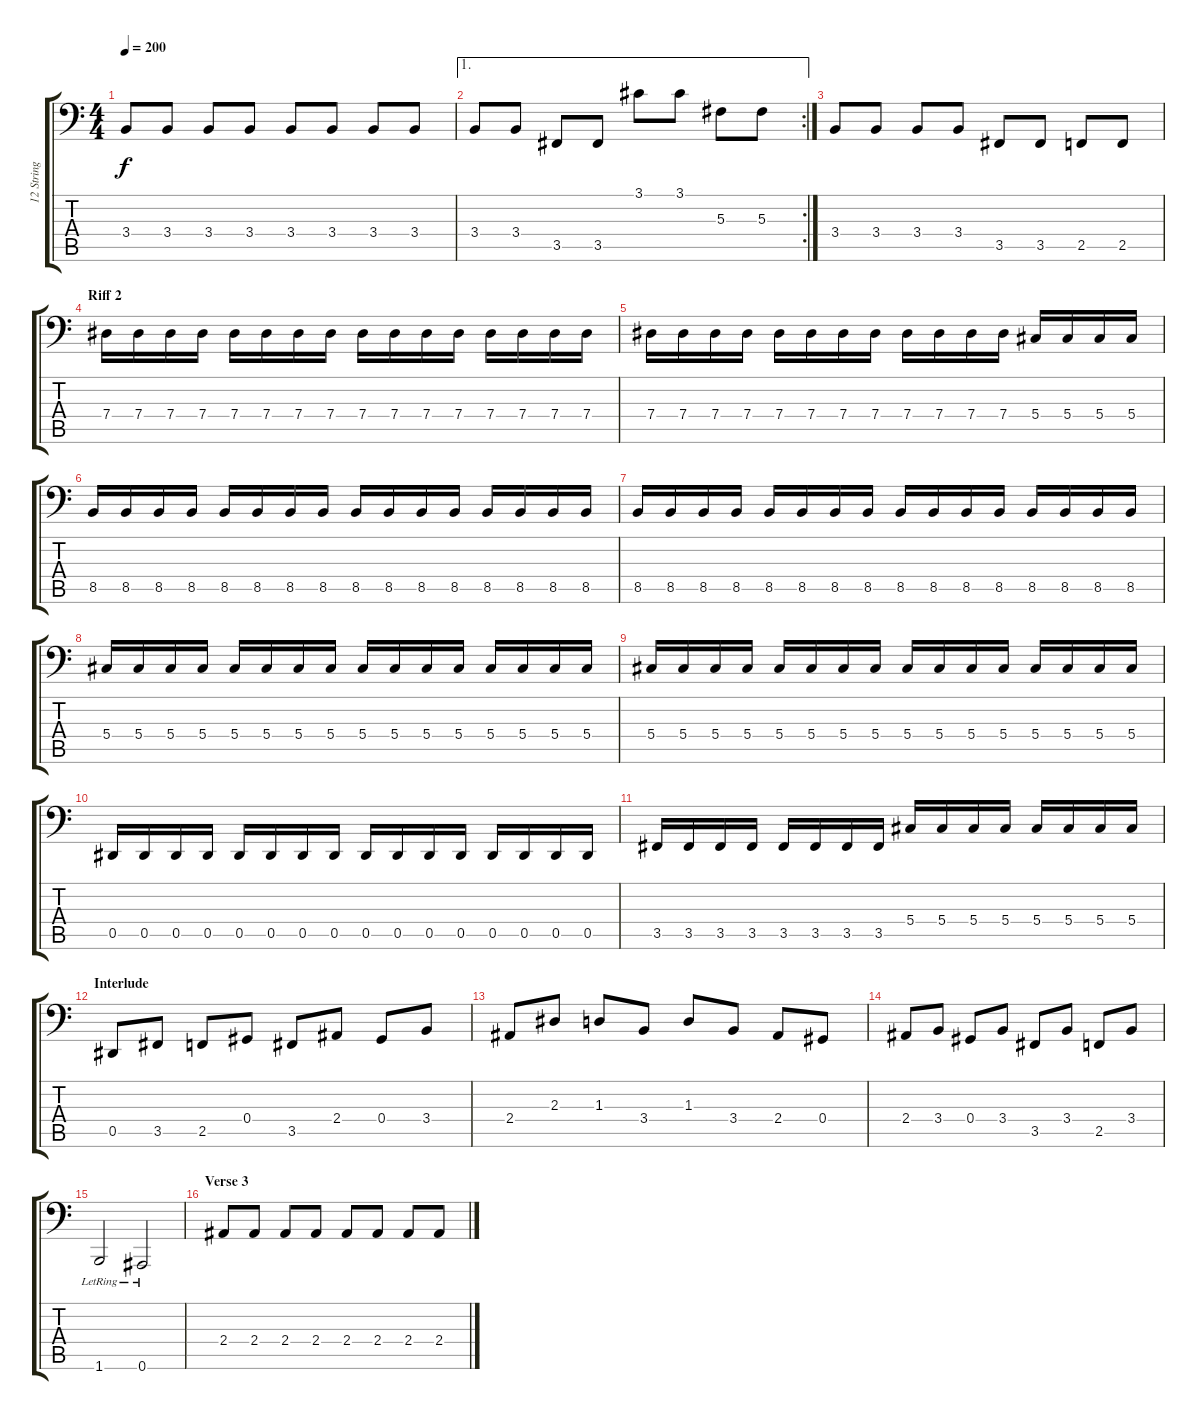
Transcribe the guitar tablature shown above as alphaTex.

\track ("12 String Bass" "12 String ") {instrument electricbassfinger}
\staff {score tabs}
\tuning (Bb2 Gb2 Db2 Ab1 Eb1 Bb0) {hide}
\ts (4 4)
\tempo 200
\clef f4
\ks c
3.4.8{dy f} 3.4.8 3.4.8 3.4.8 3.4.8 3.4.8 3.4.8 3.4.8 |
\ae 1
\rc 2
3.4.8 3.4.8 3.5.8 3.5.8 3.1.8 3.1.8 5.3.8 5.3.8 |
3.4.8 3.4.8 3.4.8 3.4.8 3.5.8 3.5.8 2.5.8 2.5.8 |
\section ("" "Riff 2")
7.4.16 7.4.16 7.4.16 7.4.16 7.4.16 7.4.16 7.4.16 7.4.16 7.4.16 7.4.16 7.4.16 7.4.16 7.4.16 7.4.16 7.4.16 7.4.16 |
7.4.16 7.4.16 7.4.16 7.4.16 7.4.16 7.4.16 7.4.16 7.4.16 7.4.16 7.4.16 7.4.16 7.4.16 5.4.16 5.4.16 5.4.16 5.4.16 |
8.5.16 8.5.16 8.5.16 8.5.16 8.5.16 8.5.16 8.5.16 8.5.16 8.5.16 8.5.16 8.5.16 8.5.16 8.5.16 8.5.16 8.5.16 8.5.16 |
8.5.16 8.5.16 8.5.16 8.5.16 8.5.16 8.5.16 8.5.16 8.5.16 8.5.16 8.5.16 8.5.16 8.5.16 8.5.16 8.5.16 8.5.16 8.5.16 |
5.4.16 5.4.16 5.4.16 5.4.16 5.4.16 5.4.16 5.4.16 5.4.16 5.4.16 5.4.16 5.4.16 5.4.16 5.4.16 5.4.16 5.4.16 5.4.16 |
5.4.16 5.4.16 5.4.16 5.4.16 5.4.16 5.4.16 5.4.16 5.4.16 5.4.16 5.4.16 5.4.16 5.4.16 5.4.16 5.4.16 5.4.16 5.4.16 |
0.5.16 0.5.16 0.5.16 0.5.16 0.5.16 0.5.16 0.5.16 0.5.16 0.5.16 0.5.16 0.5.16 0.5.16 0.5.16 0.5.16 0.5.16 0.5.16 |
3.5.16 3.5.16 3.5.16 3.5.16 3.5.16 3.5.16 3.5.16 3.5.16 5.4.16 5.4.16 5.4.16 5.4.16 5.4.16 5.4.16 5.4.16 5.4.16 |
\section ("" "Interlude")
0.5.8 3.5.8 2.5.8 0.4.8 3.5.8 2.4.8 0.4.8 3.4.8 |
2.4.8 2.3.8 1.3.8 3.4.8 1.3.8 3.4.8 2.4.8 0.4.8 |
2.4.8 3.4.8 0.4.8 3.4.8 3.5.8 3.4.8 2.5.8 3.4.8 |
1.6{lr}.2 0.6{lr}.2 |
\section ("" "Verse 3")
2.4.8 2.4.8 2.4.8 2.4.8 2.4.8 2.4.8 2.4.8 2.4.8
